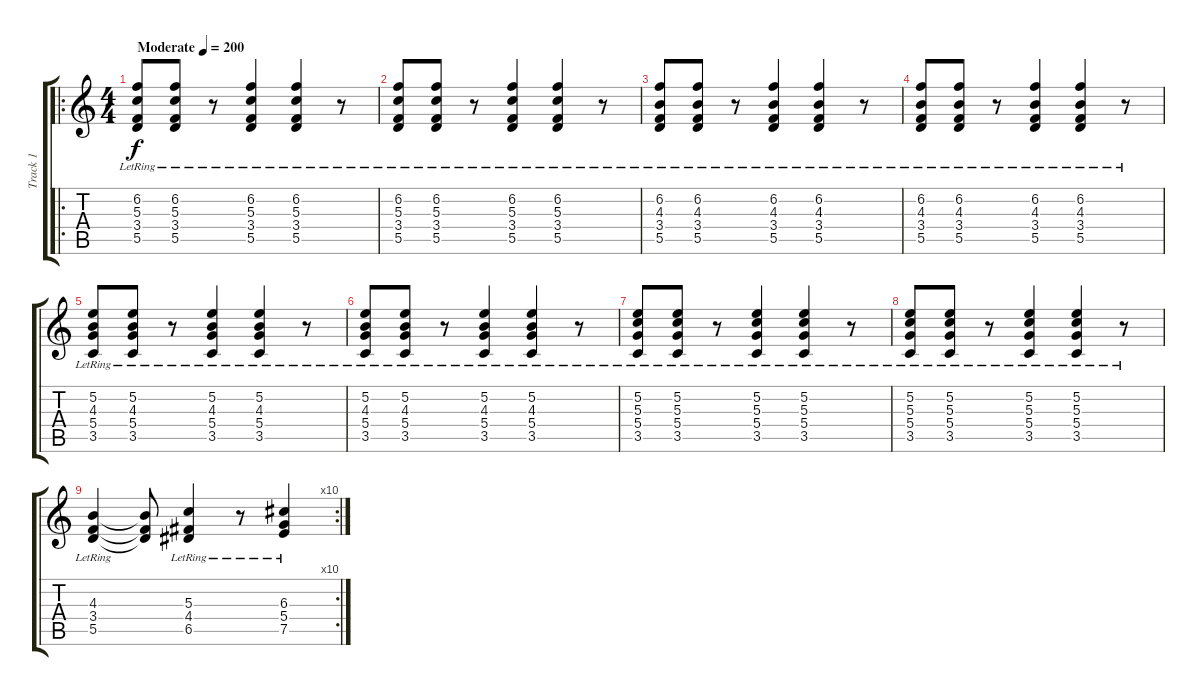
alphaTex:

\track ("Track 1" "Track 1") {instrument acousticguitarnylon}
\staff {score tabs}
\tuning (E4 B3 G3 D3 A2 E2) {hide}
\ro
\ts (4 4)
\tempo (200 "Moderate")
\clef g2
\ks c
(6.2{lr} 5.3{lr} 3.4{lr} 5.5{lr}).8{dy f instrument acousticguitarnylon} (6.2{lr} 5.3{lr} 3.4{lr} 5.5{lr}).8 r.8 (6.2{lr} 5.3{lr} 3.4{lr} 5.5{lr}).4 (6.2{lr} 5.3{lr} 3.4{lr} 5.5{lr}).4 r.8 |
(6.2{lr} 5.3{lr} 3.4{lr} 5.5{lr}).8 (6.2{lr} 5.3{lr} 3.4{lr} 5.5{lr}).8 r.8 (6.2{lr} 5.3{lr} 3.4{lr} 5.5{lr}).4 (6.2{lr} 5.3{lr} 3.4{lr} 5.5{lr}).4 r.8 |
(6.2{lr} 4.3{lr} 3.4{lr} 5.5{lr}).8 (6.2{lr} 4.3{lr} 3.4{lr} 5.5{lr}).8 r.8 (6.2{lr} 4.3{lr} 3.4{lr} 5.5{lr}).4 (6.2{lr} 4.3{lr} 3.4{lr} 5.5{lr}).4 r.8 |
(6.2{lr} 4.3{lr} 3.4{lr} 5.5{lr}).8 (6.2{lr} 4.3{lr} 3.4{lr} 5.5{lr}).8 r.8 (6.2{lr} 4.3{lr} 3.4{lr} 5.5{lr}).4 (6.2{lr} 4.3{lr} 3.4{lr} 5.5{lr}).4 r.8 |
(5.2{lr} 4.3{lr} 5.4{lr} 3.5{lr}).8 (5.2{lr} 4.3{lr} 5.4{lr} 3.5{lr}).8 r.8 (5.2{lr} 4.3{lr} 5.4{lr} 3.5{lr}).4 (5.2{lr} 4.3{lr} 5.4{lr} 3.5{lr}).4 r.8 |
(5.2{lr} 4.3{lr} 5.4{lr} 3.5{lr}).8 (5.2{lr} 4.3{lr} 5.4{lr} 3.5{lr}).8 r.8 (5.2{lr} 4.3{lr} 5.4{lr} 3.5{lr}).4 (5.2{lr} 4.3{lr} 5.4{lr} 3.5{lr}).4 r.8 |
(5.2{lr} 5.3{lr} 5.4{lr} 3.5{lr}).8 (5.2{lr} 5.3{lr} 5.4{lr} 3.5{lr}).8 r.8 (5.2{lr} 5.3{lr} 5.4{lr} 3.5{lr}).4 (5.2{lr} 5.3{lr} 5.4{lr} 3.5{lr}).4 r.8 |
(5.2{lr} 5.3{lr} 5.4{lr} 3.5{lr}).8 (5.2{lr} 5.3{lr} 5.4{lr} 3.5{lr}).8 r.8 (5.2{lr} 5.3{lr} 5.4{lr} 3.5{lr}).4 (5.2{lr} 5.3{lr} 5.4{lr} 3.5{lr}).4 r.8 |
\rc 10
(4.3{lr} 3.4{lr} 5.5{lr}).4 (4.3{t} 3.4{t} 5.5{t}).8 (5.3{lr} 4.4{lr} 6.5{lr}).4 r.8 (6.3{lr} 5.4{lr} 7.5{lr}).4
